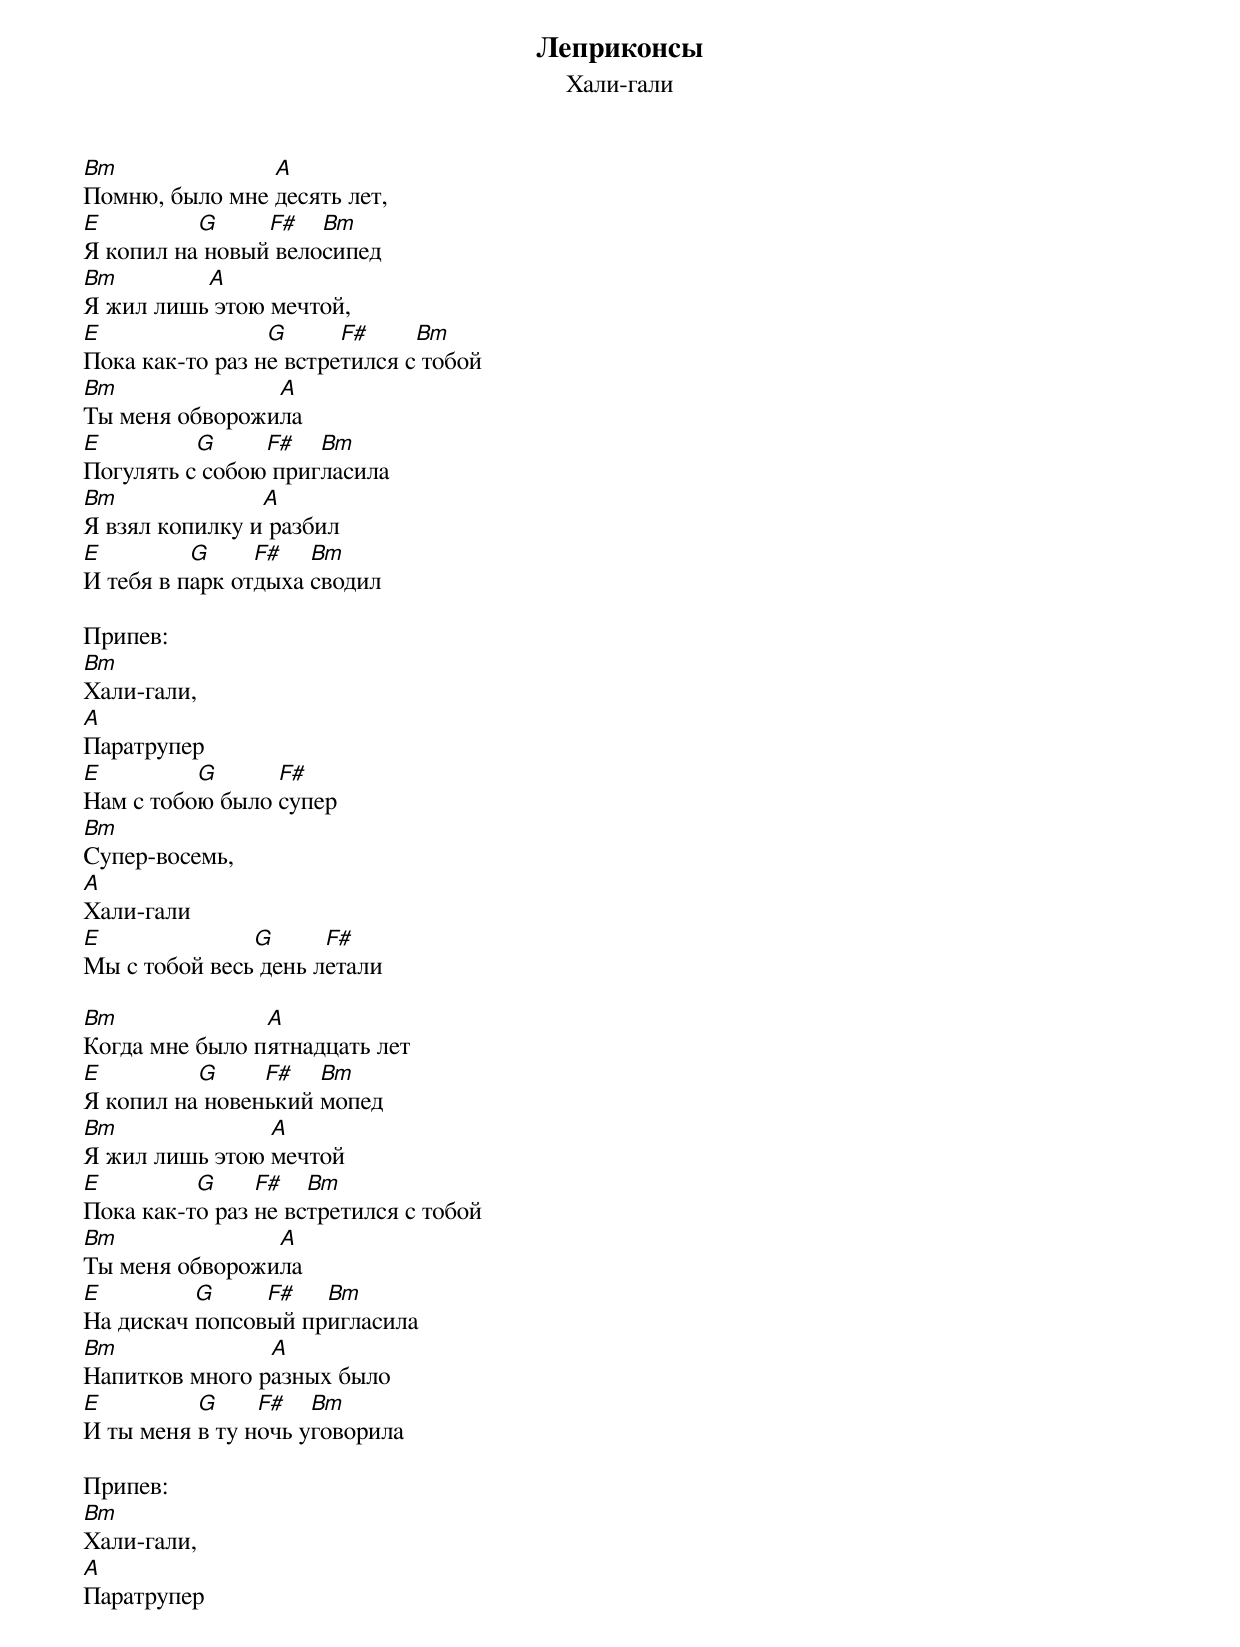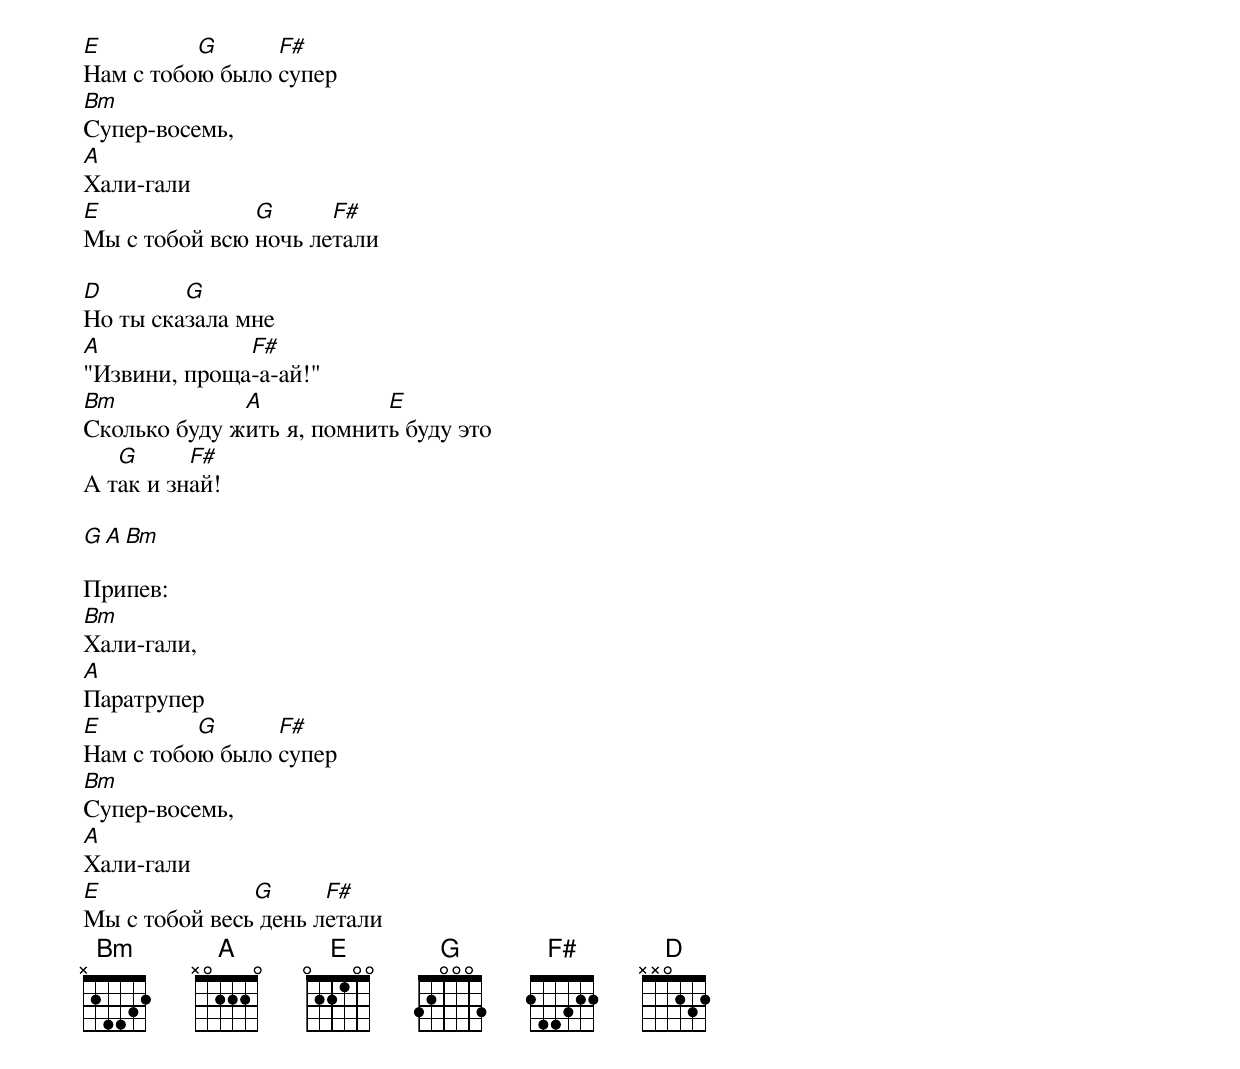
Леприконсы
Хали-гали
Bm              A
Помню, было мне десять лет,
E         G     F#   Bm
Я копил на новый велосипед
Bm        A
Я жил лишь этою мечтой,
E                G      F#     Bm
Пока как-то раз не встретился с тобой
Bm              A
Ты меня обворожила
E         G     F#   Bm
Погулять с собою пригласила
Bm              A
Я взял копилку и разбил
E         G     F#   Bm
И тебя в парк отдыха сводил

Припев:
Bm
Хали-гали,
A
Паратрупер
E         G      F#
Нам с тобою было супер
Bm
Супер-восемь,
A
Хали-гали
E              G      F#
Мы с тобой весь день летали

Bm              A
Когда мне было пятнадцать лет
E         G     F#   Bm
Я копил на новенький мопед
Bm              A
Я жил лишь этою мечтой
E         G     F#   Bm
Пока как-то раз не встретился с тобой
Bm              A
Ты меня обворожила
E         G     F#   Bm
На дискач попсовый пригласила
Bm              A
Напитков много разных было
E         G     F#   Bm
И ты меня в ту ночь уговорила

Припев:
Bm
Хали-гали,
A
Паратрупер
E         G      F#
Нам с тобою было супер
Bm
Супер-восемь,
A
Хали-гали
E              G      F#
Мы с тобой всю ночь летали

D        G
Но ты сказала мне
A             F#
"Извини, проща-а-ай!"
Bm            A            E
Сколько буду жить я, помнить буду это
   G      F#
А так и знай!

G A Bm

Припев:
Bm
Хали-гали,
A
Паратрупер
E         G      F#
Нам с тобою было супер
Bm
Супер-восемь,
A
Хали-гали
E              G      F#
Мы с тобой весь день летали
